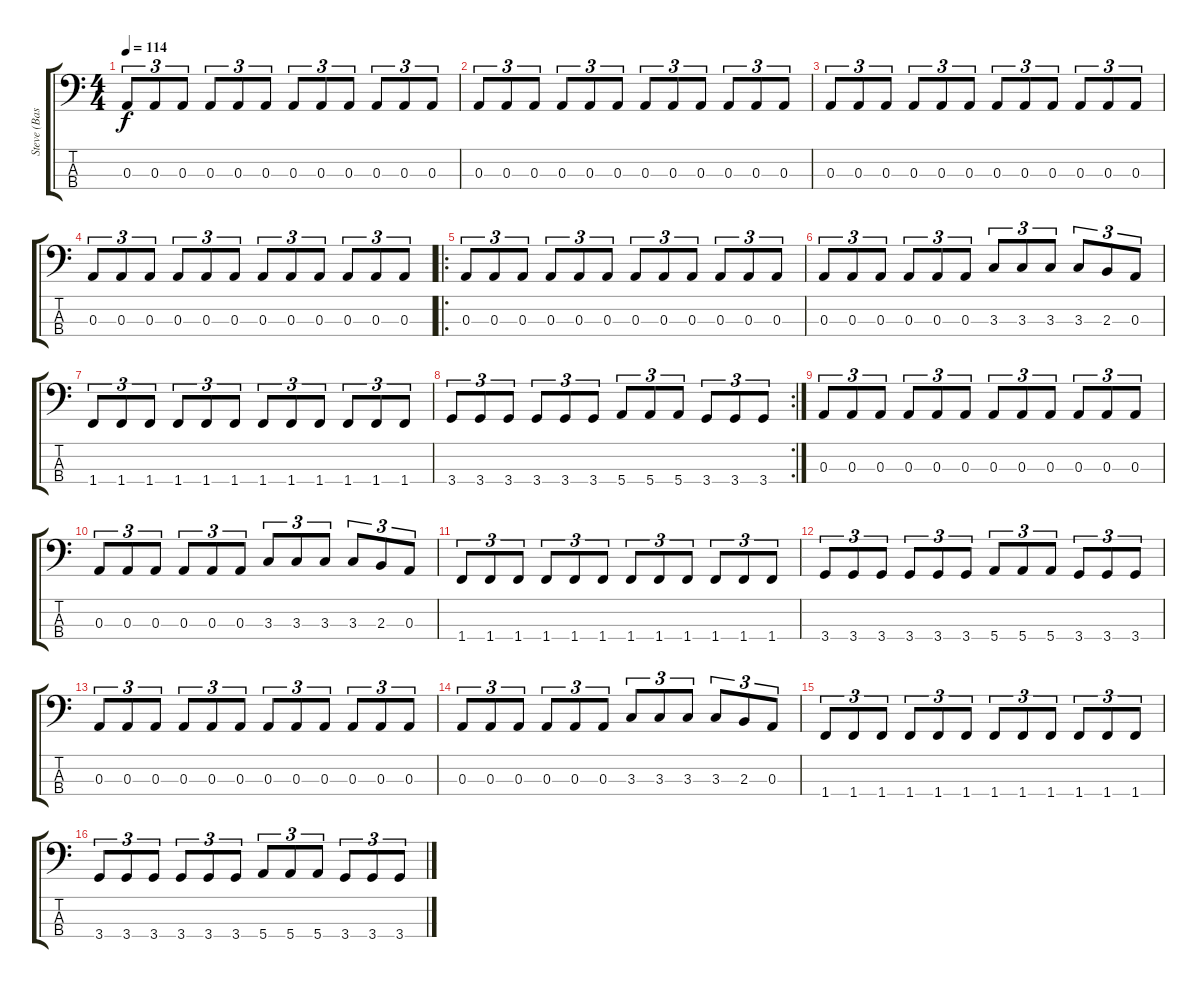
\track ("Steve (Bass)" "Steve (Bas") {instrument electricbassfinger}
\staff {score tabs}
\tuning (G2 D2 A1 E1) {hide}
\ts (4 4)
\tempo 114
\clef f4
\ks c
0.3.8{tu (3 2) dy f} 0.3.8{tu (3 2)} 0.3.8{tu (3 2)} 0.3.8{tu (3 2)} 0.3.8{tu (3 2)} 0.3.8{tu (3 2)} 0.3.8{tu (3 2)} 0.3.8{tu (3 2)} 0.3.8{tu (3 2)} 0.3.8{tu (3 2)} 0.3.8{tu (3 2)} 0.3.8{tu (3 2)} |
0.3.8{tu (3 2)} 0.3.8{tu (3 2)} 0.3.8{tu (3 2)} 0.3.8{tu (3 2)} 0.3.8{tu (3 2)} 0.3.8{tu (3 2)} 0.3.8{tu (3 2)} 0.3.8{tu (3 2)} 0.3.8{tu (3 2)} 0.3.8{tu (3 2)} 0.3.8{tu (3 2)} 0.3.8{tu (3 2)} |
0.3.8{tu (3 2)} 0.3.8{tu (3 2)} 0.3.8{tu (3 2)} 0.3.8{tu (3 2)} 0.3.8{tu (3 2)} 0.3.8{tu (3 2)} 0.3.8{tu (3 2)} 0.3.8{tu (3 2)} 0.3.8{tu (3 2)} 0.3.8{tu (3 2)} 0.3.8{tu (3 2)} 0.3.8{tu (3 2)} |
0.3.8{tu (3 2)} 0.3.8{tu (3 2)} 0.3.8{tu (3 2)} 0.3.8{tu (3 2)} 0.3.8{tu (3 2)} 0.3.8{tu (3 2)} 0.3.8{tu (3 2)} 0.3.8{tu (3 2)} 0.3.8{tu (3 2)} 0.3.8{tu (3 2)} 0.3.8{tu (3 2)} 0.3.8{tu (3 2)} |
\ro
0.3.8{tu (3 2)} 0.3.8{tu (3 2)} 0.3.8{tu (3 2)} 0.3.8{tu (3 2)} 0.3.8{tu (3 2)} 0.3.8{tu (3 2)} 0.3.8{tu (3 2)} 0.3.8{tu (3 2)} 0.3.8{tu (3 2)} 0.3.8{tu (3 2)} 0.3.8{tu (3 2)} 0.3.8{tu (3 2)} |
0.3.8{tu (3 2)} 0.3.8{tu (3 2)} 0.3.8{tu (3 2)} 0.3.8{tu (3 2)} 0.3.8{tu (3 2)} 0.3.8{tu (3 2)} 3.3.8{tu (3 2)} 3.3.8{tu (3 2)} 3.3.8{tu (3 2)} 3.3.8{tu (3 2)} 2.3.8{tu (3 2)} 0.3.8{tu (3 2)} |
1.4.8{tu (3 2)} 1.4.8{tu (3 2)} 1.4.8{tu (3 2)} 1.4.8{tu (3 2)} 1.4.8{tu (3 2)} 1.4.8{tu (3 2)} 1.4.8{tu (3 2)} 1.4.8{tu (3 2)} 1.4.8{tu (3 2)} 1.4.8{tu (3 2)} 1.4.8{tu (3 2)} 1.4.8{tu (3 2)} |
\rc 2
3.4.8{tu (3 2)} 3.4.8{tu (3 2)} 3.4.8{tu (3 2)} 3.4.8{tu (3 2)} 3.4.8{tu (3 2)} 3.4.8{tu (3 2)} 5.4.8{tu (3 2)} 5.4.8{tu (3 2)} 5.4.8{tu (3 2)} 3.4.8{tu (3 2)} 3.4.8{tu (3 2)} 3.4.8{tu (3 2)} |
0.3.8{tu (3 2)} 0.3.8{tu (3 2)} 0.3.8{tu (3 2)} 0.3.8{tu (3 2)} 0.3.8{tu (3 2)} 0.3.8{tu (3 2)} 0.3.8{tu (3 2)} 0.3.8{tu (3 2)} 0.3.8{tu (3 2)} 0.3.8{tu (3 2)} 0.3.8{tu (3 2)} 0.3.8{tu (3 2)} |
0.3.8{tu (3 2)} 0.3.8{tu (3 2)} 0.3.8{tu (3 2)} 0.3.8{tu (3 2)} 0.3.8{tu (3 2)} 0.3.8{tu (3 2)} 3.3.8{tu (3 2)} 3.3.8{tu (3 2)} 3.3.8{tu (3 2)} 3.3.8{tu (3 2)} 2.3.8{tu (3 2)} 0.3.8{tu (3 2)} |
1.4.8{tu (3 2)} 1.4.8{tu (3 2)} 1.4.8{tu (3 2)} 1.4.8{tu (3 2)} 1.4.8{tu (3 2)} 1.4.8{tu (3 2)} 1.4.8{tu (3 2)} 1.4.8{tu (3 2)} 1.4.8{tu (3 2)} 1.4.8{tu (3 2)} 1.4.8{tu (3 2)} 1.4.8{tu (3 2)} |
3.4.8{tu (3 2)} 3.4.8{tu (3 2)} 3.4.8{tu (3 2)} 3.4.8{tu (3 2)} 3.4.8{tu (3 2)} 3.4.8{tu (3 2)} 5.4.8{tu (3 2)} 5.4.8{tu (3 2)} 5.4.8{tu (3 2)} 3.4.8{tu (3 2)} 3.4.8{tu (3 2)} 3.4.8{tu (3 2)} |
0.3.8{tu (3 2)} 0.3.8{tu (3 2)} 0.3.8{tu (3 2)} 0.3.8{tu (3 2)} 0.3.8{tu (3 2)} 0.3.8{tu (3 2)} 0.3.8{tu (3 2)} 0.3.8{tu (3 2)} 0.3.8{tu (3 2)} 0.3.8{tu (3 2)} 0.3.8{tu (3 2)} 0.3.8{tu (3 2)} |
0.3.8{tu (3 2)} 0.3.8{tu (3 2)} 0.3.8{tu (3 2)} 0.3.8{tu (3 2)} 0.3.8{tu (3 2)} 0.3.8{tu (3 2)} 3.3.8{tu (3 2)} 3.3.8{tu (3 2)} 3.3.8{tu (3 2)} 3.3.8{tu (3 2)} 2.3.8{tu (3 2)} 0.3.8{tu (3 2)} |
1.4.8{tu (3 2)} 1.4.8{tu (3 2)} 1.4.8{tu (3 2)} 1.4.8{tu (3 2)} 1.4.8{tu (3 2)} 1.4.8{tu (3 2)} 1.4.8{tu (3 2)} 1.4.8{tu (3 2)} 1.4.8{tu (3 2)} 1.4.8{tu (3 2)} 1.4.8{tu (3 2)} 1.4.8{tu (3 2)} |
3.4.8{tu (3 2)} 3.4.8{tu (3 2)} 3.4.8{tu (3 2)} 3.4.8{tu (3 2)} 3.4.8{tu (3 2)} 3.4.8{tu (3 2)} 5.4.8{tu (3 2)} 5.4.8{tu (3 2)} 5.4.8{tu (3 2)} 3.4.8{tu (3 2)} 3.4.8{tu (3 2)} 3.4.8{tu (3 2)}
